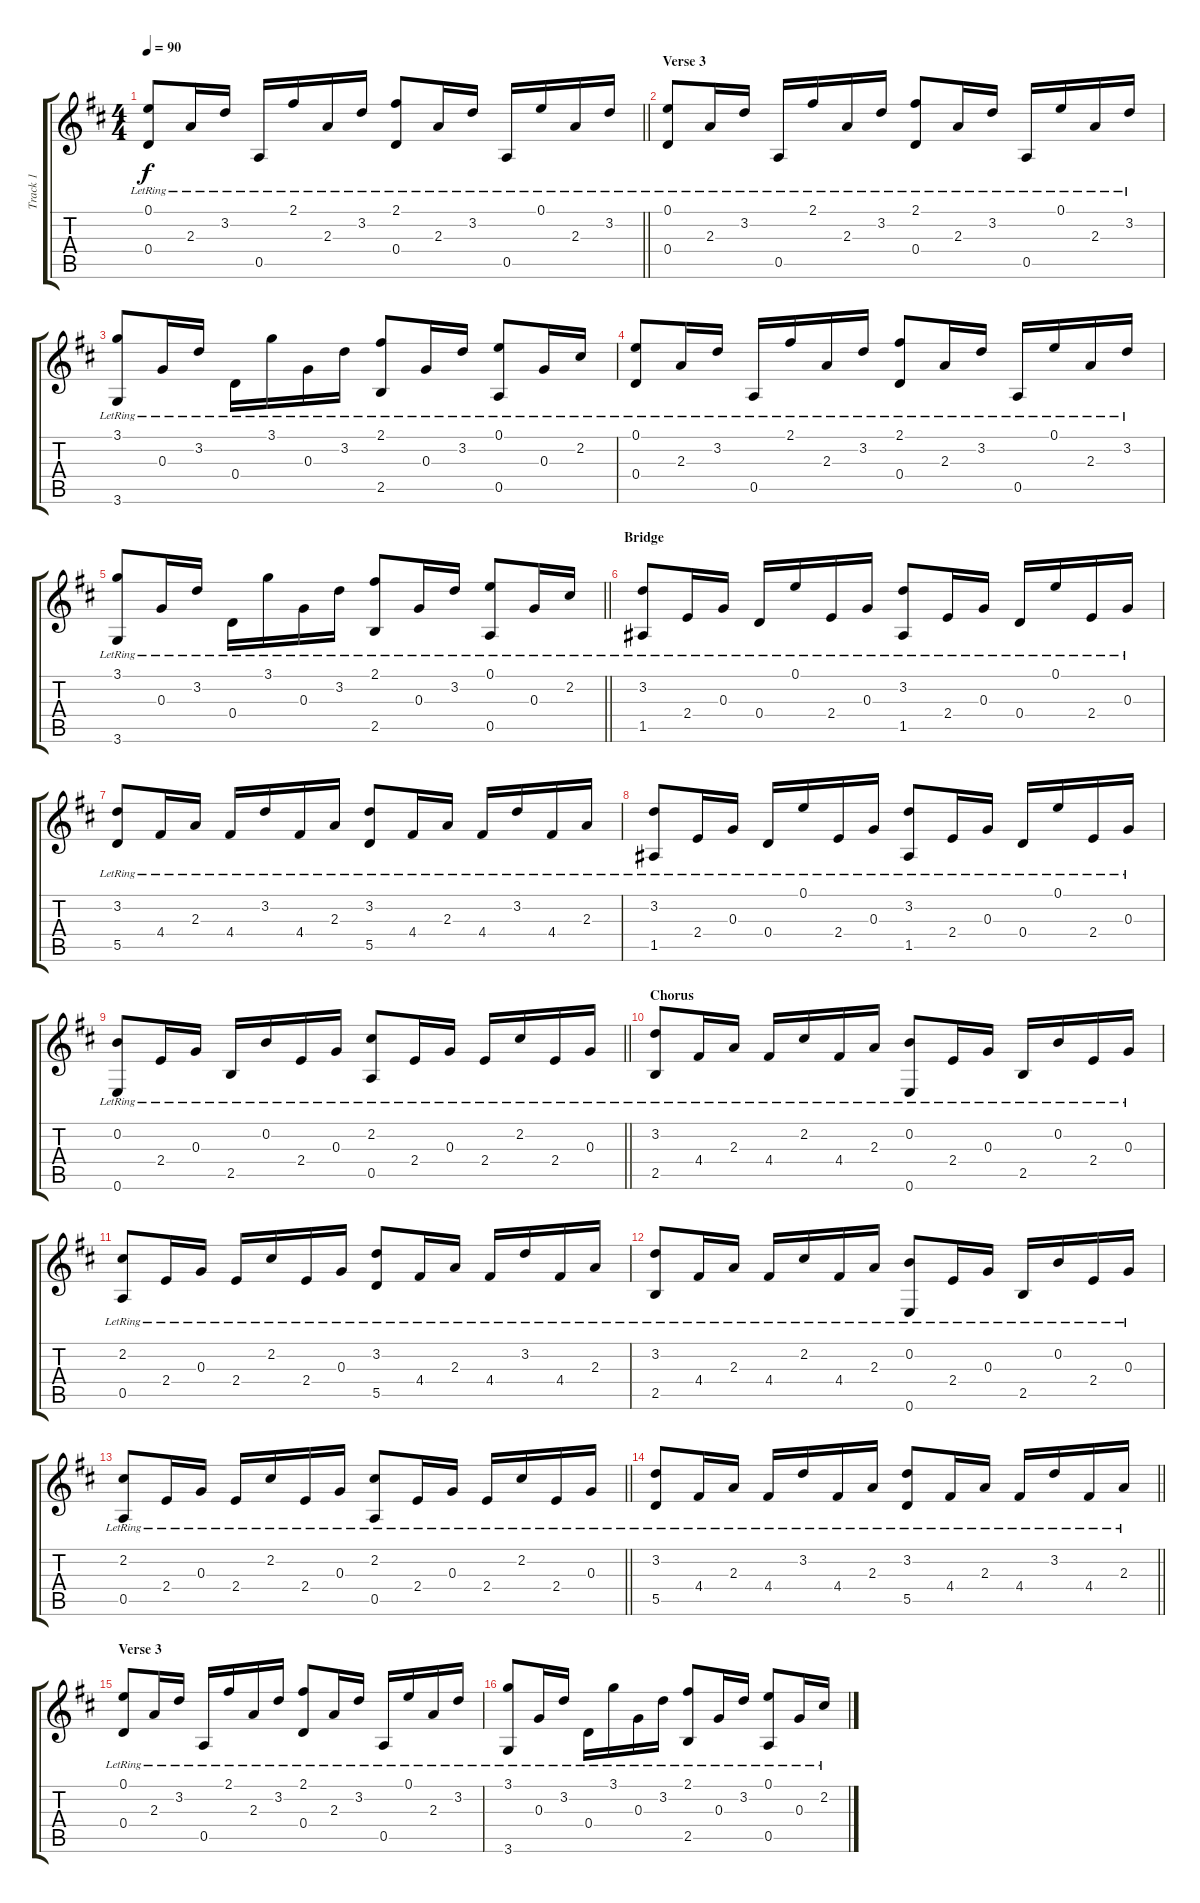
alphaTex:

\track ("Track 1" "Track 1") {instrument acousticguitarsteel}
\staff {score tabs}
\tuning (E4 B3 G3 D3 A2 E2) {hide}
\ts (4 4)
\tempo 90
\clef g2
\barLineRight lightlight
\ks d
(0.1{lr} 0.4{lr}).8{dy f} 2.3{lr}.16 3.2{lr}.16 0.5{lr}.16 2.1{lr}.16 2.3{lr}.16 3.2{lr}.16 (2.1{lr} 0.4{lr}).8 2.3{lr}.16 3.2{lr}.16 0.5{lr}.16 0.1{lr}.16 2.3{lr}.16 3.2{lr}.16 |
\section ("" "Verse 3")
(0.1{lr} 0.4{lr}).8 2.3{lr}.16 3.2{lr}.16 0.5{lr}.16 2.1{lr}.16 2.3{lr}.16 3.2{lr}.16 (2.1{lr} 0.4{lr}).8 2.3{lr}.16 3.2{lr}.16 0.5{lr}.16 0.1{lr}.16 2.3{lr}.16 3.2{lr}.16 |
(3.1{lr} 3.6{lr}).8 0.3{lr}.16 3.2{lr}.16 0.4{lr}.16 3.1{lr}.16 0.3{lr}.16 3.2{lr}.16 (2.1{lr} 2.5{lr}).8 0.3{lr}.16 3.2{lr}.16 (0.1{lr} 0.5{lr}).8 0.3{lr}.16 2.2{lr}.16 |
(0.1{lr} 0.4{lr}).8 2.3{lr}.16 3.2{lr}.16 0.5{lr}.16 2.1{lr}.16 2.3{lr}.16 3.2{lr}.16 (2.1{lr} 0.4{lr}).8 2.3{lr}.16 3.2{lr}.16 0.5{lr}.16 0.1{lr}.16 2.3{lr}.16 3.2{lr}.16 |
\barLineRight lightlight
(3.1{lr} 3.6{lr}).8 0.3{lr}.16 3.2{lr}.16 0.4{lr}.16 3.1{lr}.16 0.3{lr}.16 3.2{lr}.16 (2.1{lr} 2.5{lr}).8 0.3{lr}.16 3.2{lr}.16 (0.1{lr} 0.5{lr}).8 0.3{lr}.16 2.2{lr}.16 |
\section ("" "Bridge")
(3.2{lr} 1.5{lr}).8 2.4{lr}.16 0.3{lr}.16 0.4{lr}.16 0.1{lr}.16 2.4{lr}.16 0.3{lr}.16 (3.2{lr} 1.5{lr}).8 2.4{lr}.16 0.3{lr}.16 0.4{lr}.16 0.1{lr}.16 2.4{lr}.16 0.3{lr}.16 |
(3.2{lr} 5.5{lr}).8 4.4{lr}.16 2.3{lr}.16 4.4{lr}.16 3.2{lr}.16 4.4{lr}.16 2.3{lr}.16 (3.2{lr} 5.5{lr}).8 4.4{lr}.16 2.3{lr}.16 4.4{lr}.16 3.2{lr}.16 4.4{lr}.16 2.3{lr}.16 |
(3.2{lr} 1.5{lr}).8 2.4{lr}.16 0.3{lr}.16 0.4{lr}.16 0.1{lr}.16 2.4{lr}.16 0.3{lr}.16 (3.2{lr} 1.5{lr}).8 2.4{lr}.16 0.3{lr}.16 0.4{lr}.16 0.1{lr}.16 2.4{lr}.16 0.3{lr}.16 |
\barLineRight lightlight
(0.2{lr} 0.6{lr}).8 2.4{lr}.16 0.3{lr}.16 2.5{lr}.16 0.2{lr}.16 2.4{lr}.16 0.3{lr}.16 (2.2{lr} 0.5{lr}).8 2.4{lr}.16 0.3{lr}.16 2.4{lr}.16 2.2{lr}.16 2.4{lr}.16 0.3{lr}.16 |
\section ("" "Chorus")
(3.2{lr} 2.5{lr}).8 4.4{lr}.16 2.3{lr}.16 4.4{lr}.16 2.2{lr}.16 4.4{lr}.16 2.3{lr}.16 (0.2{lr} 0.6{lr}).8 2.4{lr}.16 0.3{lr}.16 2.5{lr}.16 0.2{lr}.16 2.4{lr}.16 0.3{lr}.16 |
(2.2{lr} 0.5{lr}).8 2.4{lr}.16 0.3{lr}.16 2.4{lr}.16 2.2{lr}.16 2.4{lr}.16 0.3{lr}.16 (3.2{lr} 5.5{lr}).8 4.4{lr}.16 2.3{lr}.16 4.4{lr}.16 3.2{lr}.16 4.4{lr}.16 2.3{lr}.16 |
(3.2{lr} 2.5{lr}).8 4.4{lr}.16 2.3{lr}.16 4.4{lr}.16 2.2{lr}.16 4.4{lr}.16 2.3{lr}.16 (0.2{lr} 0.6{lr}).8 2.4{lr}.16 0.3{lr}.16 2.5{lr}.16 0.2{lr}.16 2.4{lr}.16 0.3{lr}.16 |
\barLineRight lightlight
(2.2{lr} 0.5{lr}).8 2.4{lr}.16 0.3{lr}.16 2.4{lr}.16 2.2{lr}.16 2.4{lr}.16 0.3{lr}.16 (2.2{lr} 0.5{lr}).8 2.4{lr}.16 0.3{lr}.16 2.4{lr}.16 2.2{lr}.16 2.4{lr}.16 0.3{lr}.16 |
\barLineRight lightlight
(3.2{lr} 5.5{lr}).8 4.4{lr}.16 2.3{lr}.16 4.4{lr}.16 3.2{lr}.16 4.4{lr}.16 2.3{lr}.16 (3.2{lr} 5.5{lr}).8 4.4{lr}.16 2.3{lr}.16 4.4{lr}.16 3.2{lr}.16 4.4{lr}.16 2.3{lr}.16 |
\section ("" "Verse 3")
(0.1{lr} 0.4{lr}).8 2.3{lr}.16 3.2{lr}.16 0.5{lr}.16 2.1{lr}.16 2.3{lr}.16 3.2{lr}.16 (2.1{lr} 0.4{lr}).8 2.3{lr}.16 3.2{lr}.16 0.5{lr}.16 0.1{lr}.16 2.3{lr}.16 3.2{lr}.16 |
(3.1{lr} 3.6{lr}).8 0.3{lr}.16 3.2{lr}.16 0.4{lr}.16 3.1{lr}.16 0.3{lr}.16 3.2{lr}.16 (2.1{lr} 2.5{lr}).8 0.3{lr}.16 3.2{lr}.16 (0.1{lr} 0.5{lr}).8 0.3{lr}.16 2.2{lr}.16
